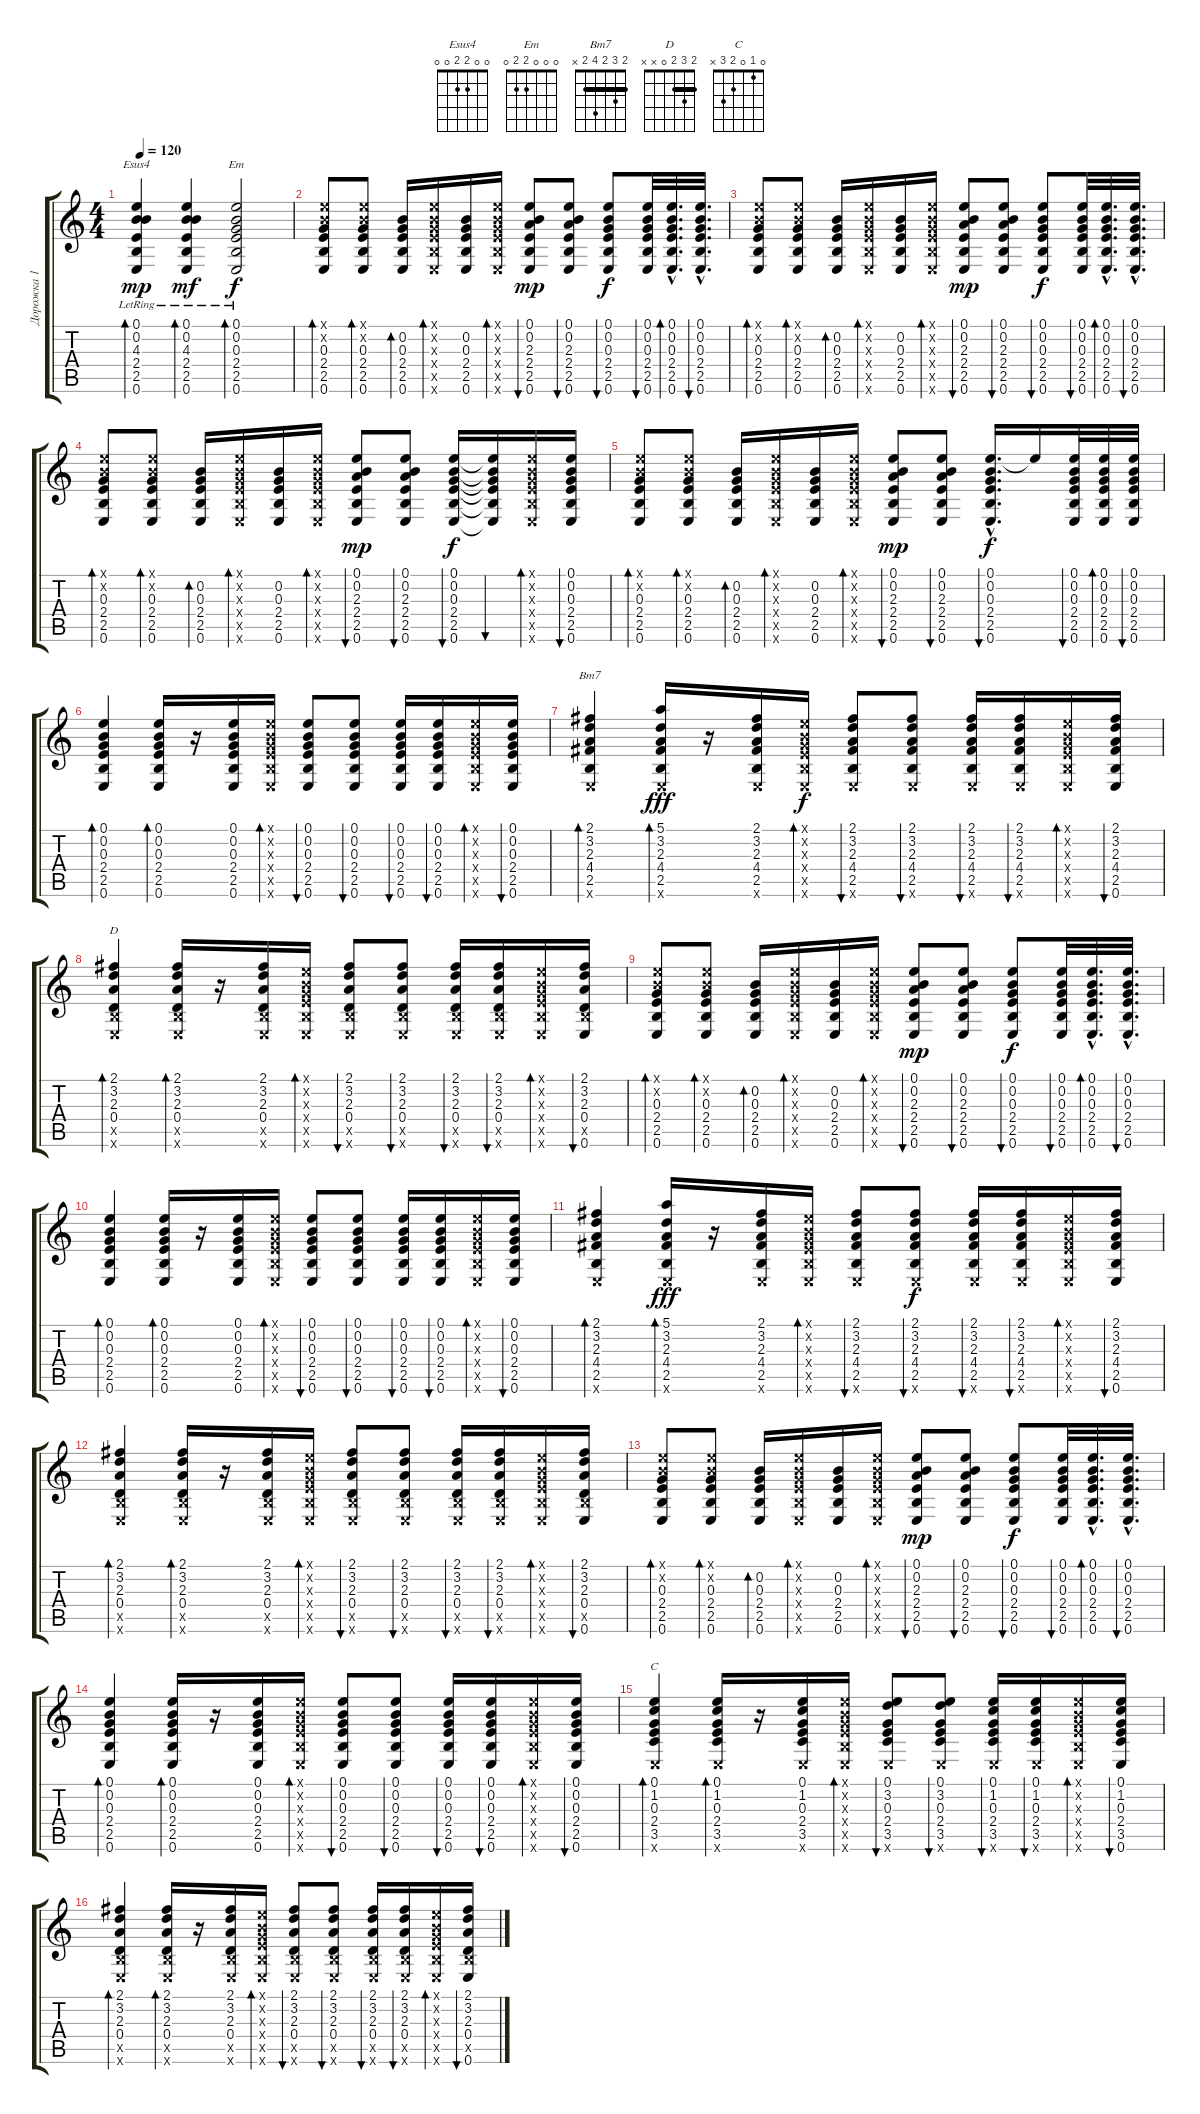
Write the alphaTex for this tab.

\track ("Дорожка 1" "Дорожка 1") {instrument acousticguitarnylon}
\staff {score tabs}
\tuning (E4 B3 G3 D3 A2 E2) {hide}
\chord ("Esus4" 0 0 2 2 0 0)
\chord ("Em" 0 0 0 2 2 0)
\chord ("Bm7" 2 3 2 4 2 x) {barre 2}
\chord ("D" 2 3 2 0 x x) {barre 2}
\chord ("C" 0 1 0 2 3 x)
\ts (4 4)
\tempo 120
\clef g2
\ks c
(0.1{lr} 0.2{lr} 4.3{lr} 2.4{lr} 2.5{lr} 0.6{lr}).4{bd 60 ch "Esus4" dy mp instrument acousticguitarnylon} (0.1{lr} 0.2{lr} 4.3{lr} 2.4{lr} 2.5{lr} 0.6{lr}).4{bd 60 dy mf} (0.1{lr} 0.2{lr} 0.3 2.4 2.5{lr} 0.6).2{bd 60 ch "Em" dy f} |
(0.1{x} 0.2{x} 0.3 2.4 2.5 0.6).8{bd 30} (0.1{x} 0.2{x} 0.3 2.4 2.5 0.6).8{bd 30} (0.2 0.3 2.4 2.5 0.6).16{bd 30} (0.1{x} 0.2{x} 0.3{x} 2.4{x} 2.5{x} 0.6{x}).16{bd 30} (0.2 0.3 2.4 2.5 0.6).16 (0.1{x} 0.2{x} 0.3{x} 2.4{x} 2.5{x} 0.6{x}).16{bd 30} (0.1 0.2 2.3 2.4 2.5 0.6).8{bu 30 dy mp} (0.1 0.2 2.3 2.4 2.5 0.6).8{bu 30} (0.1 0.2 0.3 2.4 2.5 0.6).8{bu 30 dy f} (0.1 0.2 0.3 2.4 2.5 0.6).32{bu 30} (0.1{hac} 0.2{hac} 0.3{hac} 2.4{hac} 2.5{hac} 0.6{hac}).32{d bd 30} (0.1{hac} 0.2{hac} 0.3{hac} 2.4{hac} 2.5{hac} 0.6{hac}).32{d bu 30} |
(0.1{x} 0.2{x} 0.3 2.4 2.5 0.6).8{bd 30} (0.1{x} 0.2{x} 0.3 2.4 2.5 0.6).8{bd 30} (0.2 0.3 2.4 2.5 0.6).16{bd 30} (0.1{x} 0.2{x} 0.3{x} 2.4{x} 2.5{x} 0.6{x}).16{bd 30} (0.2 0.3 2.4 2.5 0.6).16 (0.1{x} 0.2{x} 0.3{x} 2.4{x} 2.5{x} 0.6{x}).16{bd 30} (0.1 0.2 2.3 2.4 2.5 0.6).8{bu 30 dy mp} (0.1 0.2 2.3 2.4 2.5 0.6).8{bu 30} (0.1 0.2 0.3 2.4 2.5 0.6).8{bu 30 dy f} (0.1 0.2 0.3 2.4 2.5 0.6).32{bu 30} (0.1{hac} 0.2{hac} 0.3{hac} 2.4{hac} 2.5{hac} 0.6{hac}).32{d bd 30} (0.1{hac} 0.2{hac} 0.3{hac} 2.4{hac} 2.5{hac} 0.6{hac}).32{d bu 30} |
(0.1{x} 0.2{x} 0.3 2.4 2.5 0.6).8{bd 30} (0.1{x} 0.2{x} 0.3 2.4 2.5 0.6).8{bd 30} (0.2 0.3 2.4 2.5 0.6).16{bd 30} (0.1{x} 0.2{x} 0.3{x} 2.4{x} 2.5{x} 0.6{x}).16{bd 30} (0.2 0.3 2.4 2.5 0.6).16 (0.1{x} 0.2{x} 0.3{x} 2.4{x} 2.5{x} 0.6{x}).16{bd 30} (0.1 0.2 2.3 2.4 2.5 0.6).8{bu 30 dy mp} (0.1 0.2 2.3 2.4 2.5 0.6).8{bu 30} (0.1 0.2 0.3 2.4 2.5 0.6).16{bu 30 dy f} (0.1{t} 0.2{t} 0.3{t} 2.4{t} 2.5{t} 0.6{t}).16{bu 30} (0.1{x} 0.2{x} 0.3{x} 2.4{x} 2.5{x} 0.6{x}).16{bd 30} (0.1 0.2 0.3 2.4 2.5 0.6).16{bu 30} |
(0.1{x} 0.2{x} 0.3 2.4 2.5 0.6).8{bd 30} (0.1{x} 0.2{x} 0.3 2.4 2.5 0.6).8{bd 30} (0.2 0.3 2.4 2.5 0.6).16{bd 30} (0.1{x} 0.2{x} 0.3{x} 2.4{x} 2.5{x} 0.6{x}).16{bd 30} (0.2 0.3 2.4 2.5 0.6).16 (0.1{x} 0.2{x} 0.3{x} 2.4{x} 2.5{x} 0.6{x}).16{bd 30} (0.1 0.2 2.3 2.4 2.5 0.6).8{bu 30 dy mp} (0.1 0.2 2.3 2.4 2.5 0.6).8{bu 30} (0.1{hac} 0.2{hac} 0.3{hac} 2.4{hac} 2.5{hac} 0.6{hac}).16{d bu 30 dy f} 0.1{t}.16 (0.1 0.2 0.3 2.4 2.5 0.6).32{bu 30} (0.1 0.2 0.3 2.4 2.5 0.6).32{bd 30} (0.1 0.2 0.3 2.4 2.5 0.6).32{bu 30} |
(0.1 0.2 0.3 2.4 2.5 0.6).4{bd 30} (0.1 0.2 0.3 2.4 2.5 0.6).16{bd 30} r.16 (0.1 0.2 0.3 2.4 2.5 0.6).16 (0.1{x} 0.2{x} 0.3{x} 2.4{x} 2.5{x} 0.6{x}).16{bd 30} (0.1 0.2 0.3 2.4 2.5 0.6).8{bu 30} (0.1 0.2 0.3 2.4 2.5 0.6).8{bu 30} (0.1 0.2 0.3 2.4 2.5 0.6).16{bu 30} (0.1 0.2 0.3 2.4 2.5 0.6).16{bu 30} (0.1{x} 0.2{x} 0.3{x} 2.4{x} 2.5{x} 0.6{x}).16{bd 30} (0.1 0.2 0.3 2.4 2.5 0.6).16{bu 30} |
(2.1 3.2 2.3 4.4 2.5 0.6{x}).4{bd 30 ch "Bm7"} (5.1 3.2 2.3 4.4 2.5 0.6{x}).16{bd 30 dy fff} r.16 (2.1 3.2 2.3 4.4 2.5 0.6{x}).16 (0.1{x} 0.2{x} 0.3{x} 2.4{x} 2.5{x} 0.6{x}).16{bd 30 dy f} (2.1 3.2 2.3 4.4 2.5 0.6{x}).8{bu 30} (2.1 3.2 2.3 4.4 2.5 0.6{x}).8{bu 30} (2.1 3.2 2.3 4.4 2.5 0.6{x}).16{bu 30} (2.1 3.2 2.3 4.4 2.5 0.6{x}).16{bu 30} (0.1{x} 0.2{x} 0.3{x} 2.4{x} 2.5{x} 0.6{x}).16{bd 30} (2.1 3.2 2.3 4.4 2.5 0.6).16{bu 30} |
(2.1 3.2 2.3 0.4 2.5{x} 0.6{x}).4{bd 30 ch "D"} (2.1 3.2 2.3 0.4 2.5{x} 0.6{x}).16{bd 30} r.16 (2.1 3.2 2.3 0.4 2.5{x} 0.6{x}).16 (0.1{x} 0.2{x} 0.3{x} 2.4{x} 2.5{x} 0.6{x}).16{bd 30} (2.1 3.2 2.3 0.4 2.5{x} 0.6{x}).8{bu 30} (2.1 3.2 2.3 0.4 2.5{x} 0.6{x}).8{bu 30} (2.1 3.2 2.3 0.4 2.5{x} 0.6{x}).16{bu 30} (2.1 3.2 2.3 0.4 2.5{x} 0.6{x}).16{bu 30} (0.1{x} 0.2{x} 0.3{x} 2.4{x} 2.5{x} 0.6{x}).16{bd 30} (2.1 3.2 2.3 0.4 2.5{x} 0.6).16{bu 30} |
(0.1{x} 0.2{x} 0.3 2.4 2.5 0.6).8{bd 30} (0.1{x} 0.2{x} 0.3 2.4 2.5 0.6).8{bd 30} (0.2 0.3 2.4 2.5 0.6).16{bd 30} (0.1{x} 0.2{x} 0.3{x} 2.4{x} 2.5{x} 0.6{x}).16{bd 30} (0.2 0.3 2.4 2.5 0.6).16 (0.1{x} 0.2{x} 0.3{x} 2.4{x} 2.5{x} 0.6{x}).16{bd 30} (0.1 0.2 2.3 2.4 2.5 0.6).8{bu 30 dy mp} (0.1 0.2 2.3 2.4 2.5 0.6).8{bu 30} (0.1 0.2 0.3 2.4 2.5 0.6).8{bu 30 dy f} (0.1 0.2 0.3 2.4 2.5 0.6).32{bu 30} (0.1{hac} 0.2{hac} 0.3{hac} 2.4{hac} 2.5{hac} 0.6{hac}).32{d bd 30} (0.1{hac} 0.2{hac} 0.3{hac} 2.4{hac} 2.5{hac} 0.6{hac}).32{d bu 30} |
(0.1 0.2 0.3 2.4 2.5 0.6).4{bd 30} (0.1 0.2 0.3 2.4 2.5 0.6).16{bd 30} r.16 (0.1 0.2 0.3 2.4 2.5 0.6).16 (0.1{x} 0.2{x} 0.3{x} 2.4{x} 2.5{x} 0.6{x}).16{bd 30} (0.1 0.2 0.3 2.4 2.5 0.6).8{bu 30} (0.1 0.2 0.3 2.4 2.5 0.6).8{bu 30} (0.1 0.2 0.3 2.4 2.5 0.6).16{bu 30} (0.1 0.2 0.3 2.4 2.5 0.6).16{bu 30} (0.1{x} 0.2{x} 0.3{x} 2.4{x} 2.5{x} 0.6{x}).16{bd 30} (0.1 0.2 0.3 2.4 2.5 0.6).16{bu 30} |
(2.1 3.2 2.3 4.4 2.5 0.6{x}).4{bd 30} (5.1 3.2 2.3 4.4 2.5 0.6{x}).16{bd 30 dy fff} r.16 (2.1 3.2 2.3 4.4 2.5 0.6{x}).16 (0.1{x} 0.2{x} 0.3{x} 2.4{x} 2.5{x} 0.6{x}).16{bd 30} (2.1 3.2 2.3 4.4 2.5 0.6{x}).8{bu 30} (2.1 3.2 2.3 4.4 2.5 0.6{x}).8{bu 30 dy f} (2.1 3.2 2.3 4.4 2.5 0.6{x}).16{bu 30} (2.1 3.2 2.3 4.4 2.5 0.6{x}).16{bu 30} (0.1{x} 0.2{x} 0.3{x} 2.4{x} 2.5{x} 0.6{x}).16{bd 30} (2.1 3.2 2.3 4.4 2.5 0.6).16{bu 30} |
(2.1 3.2 2.3 0.4 2.5{x} 0.6{x}).4{bd 30} (2.1 3.2 2.3 0.4 2.5{x} 0.6{x}).16{bd 30} r.16 (2.1 3.2 2.3 0.4 2.5{x} 0.6{x}).16 (0.1{x} 0.2{x} 0.3{x} 2.4{x} 2.5{x} 0.6{x}).16{bd 30} (2.1 3.2 2.3 0.4 2.5{x} 0.6{x}).8{bu 30} (2.1 3.2 2.3 0.4 2.5{x} 0.6{x}).8{bu 30} (2.1 3.2 2.3 0.4 2.5{x} 0.6{x}).16{bu 30} (2.1 3.2 2.3 0.4 2.5{x} 0.6{x}).16{bu 30} (0.1{x} 0.2{x} 0.3{x} 2.4{x} 2.5{x} 0.6{x}).16{bd 30} (2.1 3.2 2.3 0.4 2.5{x} 0.6).16{bu 30} |
(0.1{x} 0.2{x} 0.3 2.4 2.5 0.6).8{bd 30} (0.1{x} 0.2{x} 0.3 2.4 2.5 0.6).8{bd 30} (0.2 0.3 2.4 2.5 0.6).16{bd 30} (0.1{x} 0.2{x} 0.3{x} 2.4{x} 2.5{x} 0.6{x}).16{bd 30} (0.2 0.3 2.4 2.5 0.6).16 (0.1{x} 0.2{x} 0.3{x} 2.4{x} 2.5{x} 0.6{x}).16{bd 30} (0.1 0.2 2.3 2.4 2.5 0.6).8{bu 30 dy mp} (0.1 0.2 2.3 2.4 2.5 0.6).8{bu 30} (0.1 0.2 0.3 2.4 2.5 0.6).8{bu 30 dy f} (0.1 0.2 0.3 2.4 2.5 0.6).32{bu 30} (0.1{hac} 0.2{hac} 0.3{hac} 2.4{hac} 2.5{hac} 0.6{hac}).32{d bd 30} (0.1{hac} 0.2{hac} 0.3{hac} 2.4{hac} 2.5{hac} 0.6{hac}).32{d bu 30} |
(0.1 0.2 0.3 2.4 2.5 0.6).4{bd 30} (0.1 0.2 0.3 2.4 2.5 0.6).16{bd 30} r.16 (0.1 0.2 0.3 2.4 2.5 0.6).16 (0.1{x} 0.2{x} 0.3{x} 2.4{x} 2.5{x} 0.6{x}).16{bd 30} (0.1 0.2 0.3 2.4 2.5 0.6).8{bu 30} (0.1 0.2 0.3 2.4 2.5 0.6).8{bu 30} (0.1 0.2 0.3 2.4 2.5 0.6).16{bu 30} (0.1 0.2 0.3 2.4 2.5 0.6).16{bu 30} (0.1{x} 0.2{x} 0.3{x} 2.4{x} 2.5{x} 0.6{x}).16{bd 30} (0.1 0.2 0.3 2.4 2.5 0.6).16{bu 30} |
(0.1 1.2 0.3 2.4 3.5 0.6{x}).4{bd 30 ch "C"} (0.1 1.2 0.3 2.4 3.5 0.6{x}).16{bd 30} r.16 (0.1 1.2 0.3 2.4 3.5 0.6{x}).16 (0.1{x} 0.2{x} 0.3{x} 2.4{x} 2.5{x} 0.6{x}).16{bd 30} (0.1 3.2 0.3 2.4 3.5 0.6{x}).8{bu 30} (0.1 3.2 0.3 2.4 3.5 0.6{x}).8{bu 30} (0.1 1.2 0.3 2.4 3.5 0.6{x}).16{bu 30} (0.1 1.2 0.3 2.4 3.5 0.6{x}).16{bu 30} (0.1{x} 0.2{x} 0.3{x} 2.4{x} 2.5{x} 0.6{x}).16{bd 30} (0.1 1.2 0.3 2.4 3.5 0.6).16{bu 30} |
(2.1 3.2 2.3 0.4 2.5{x} 0.6{x}).4{bd 30} (2.1 3.2 2.3 0.4 2.5{x} 0.6{x}).16{bd 30} r.16 (2.1 3.2 2.3 0.4 2.5{x} 0.6{x}).16 (0.1{x} 0.2{x} 0.3{x} 2.4{x} 2.5{x} 0.6{x}).16{bd 30} (2.1 3.2 2.3 0.4 2.5{x} 0.6{x}).8{bu 30} (2.1 3.2 2.3 0.4 2.5{x} 0.6{x}).8{bu 30} (2.1 3.2 2.3 0.4 2.5{x} 0.6{x}).16{bu 30} (2.1 3.2 2.3 0.4 2.5{x} 0.6{x}).16{bu 30} (0.1{x} 0.2{x} 0.3{x} 2.4{x} 2.5{x} 0.6{x}).16{bd 30} (2.1 3.2 2.3 0.4 2.5{x} 0.6).16{bu 30}
